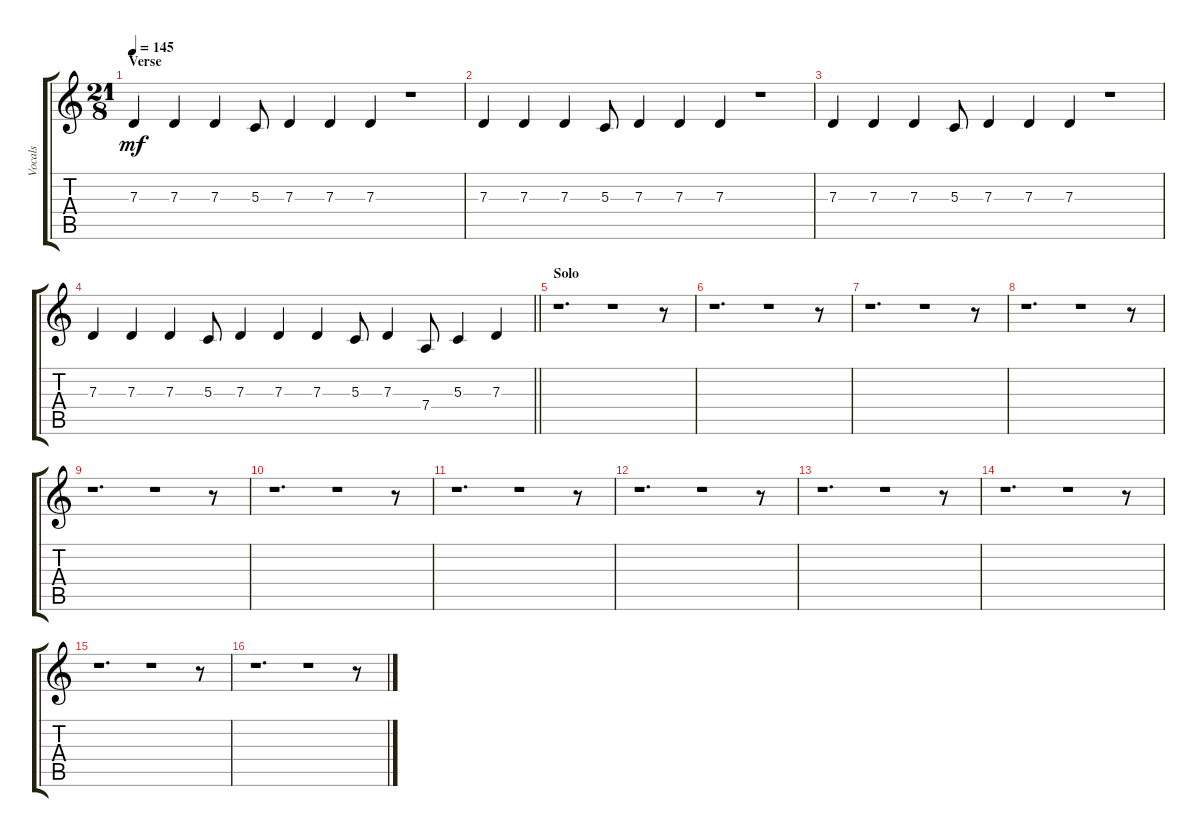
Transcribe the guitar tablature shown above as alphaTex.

\track ("Vocals" "Vocals") {instrument clarinet}
\staff {score tabs}
\tuning (E4 B3 G3 D3 A2 D2) {hide}
\ts (21 8)
\section ("" "Verse")
\tempo 145
\clef g2
\ks c
7.3.4{dy mf} 7.3.4 7.3.4 5.3.8 7.3.4 7.3.4 7.3.4 r.1 |
7.3.4 7.3.4 7.3.4 5.3.8 7.3.4 7.3.4 7.3.4 r.1 |
7.3.4 7.3.4 7.3.4 5.3.8 7.3.4 7.3.4 7.3.4 r.1 |
\barLineRight lightlight
7.3.4 7.3.4 7.3.4 5.3.8 7.3.4 7.3.4 7.3.4 5.3.8 7.3.4 7.4.8 5.3.4 7.3.4 |
\section ("" "Solo")
r.1{d} r.1 r.8 |
r.1{d} r.1 r.8 |
r.1{d} r.1 r.8 |
r.1{d} r.1 r.8 |
r.1{d} r.1 r.8 |
r.1{d} r.1 r.8 |
r.1{d} r.1 r.8 |
r.1{d} r.1 r.8 |
r.1{d} r.1 r.8 |
r.1{d} r.1 r.8 |
r.1{d} r.1 r.8 |
r.1{d} r.1 r.8
